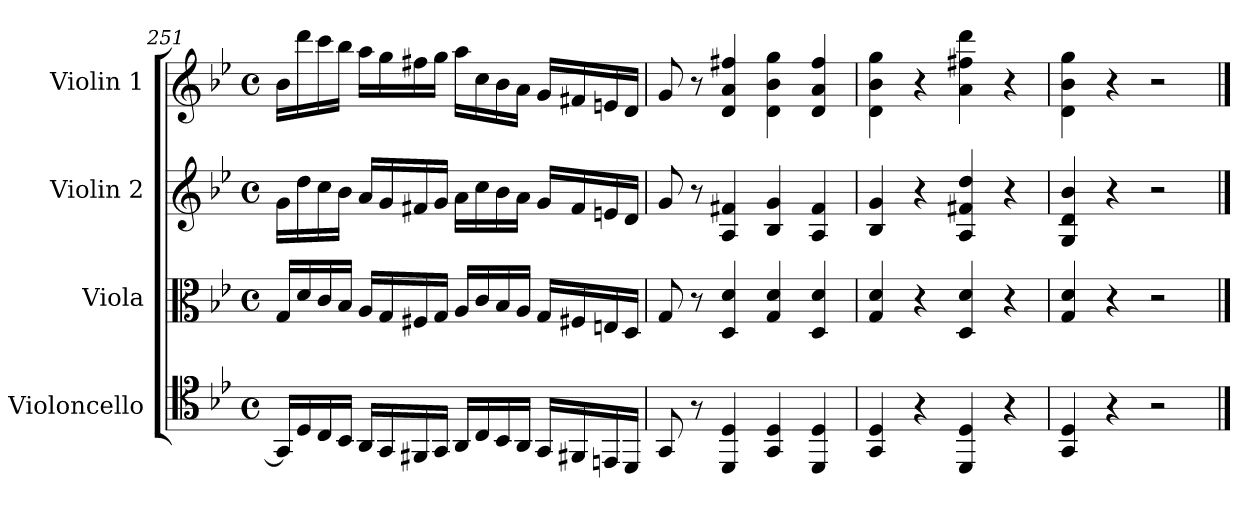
**kern	**kern	**kern	**kern
*part4	*part3	*part2	*part1
*staff4	*staff3	*staff2	*staff1
*I"Violoncello	*I"Viola	*I"Violin 2	*I"Violin 1
*I'Vc	*I'Vla	*I'Vln	*I'Vln
*clefC4	*clefC3	*clefG2	*clefG2
*k[b-e-]	*k[b-e-]	*k[b-e-]	*k[b-e-]
*M4/4	*M4/4	*M4/4	*M4/4
*met(c)	*met(c)	*met(c)	*met(c)
=251	=251	=251	=251
16GG/LL]	16G/LL	16g\LL	16b-\LL
16D/	16d/	16dd\	16ddd\
16C/	16c/	16cc\	16ccc\
16BB-/JJ	16B-/JJ	16b-\JJ	16bb-\JJ
16AA/LL	16A/LL	16a/LL	16aa\LL
16GG/	16G/	16g/	16gg\
16FF#X/	16F#X/	16f#X/	16ff#X\
16GG/JJ	16G/JJ	16g/JJ	16gg\JJ
16AA/LL	16A/LL	16a\LL	16aa\LL
16C/	16c/	16cc\	16cc\
16BB-/	16B-/	16b-\	16b-\
16AA/JJ	16A/JJ	16a\JJ	16a\JJ
16GG/LL	16G/LL	16g/LL	16g/LL
16FF#X/	16F#X/	16f#/	16f#X/
16EEn/	16En/	16en/	16en/
16DD/JJ	16D/JJ	16d/JJ	16d/JJ
=252	=252	=252	=252
8GG/	8G/	8g/	8g/
8r	8r	8r	8r
4DD/ 4D/	4D/ 4d/	4A/ 4f#X/	4d/ 4a/ 4ff#X/
4GG/ 4D/	4G/ 4d/	4B-/ 4g/	4d\ 4b-\ 4gg\
4DD/ 4D/	4D/ 4d/	4A/ 4f#/	4d/ 4a/ 4ff#/
!!LO:LB:g=z
=253	=253	=253	=253
4GG/ 4D/	4G/ 4d/	4B-/ 4g/	4d\ 4b-\ 4gg\
4r	4r	4r	4r
4DD/ 4D/	4D/ 4d/	4A/ 4f#X/ 4dd/	4a\ 4ff#X\ 4ddd\
4r	4r	4r	4r
=254	=254	=254	=254
4GG/ 4D/	4G/ 4d/	4G/ 4d/ 4b-/	4d\ 4b-\ 4gg\
4r	4r	4r	4r
2r	2r	2r	2r
==	==	==	==
*-	*-	*-	*-
